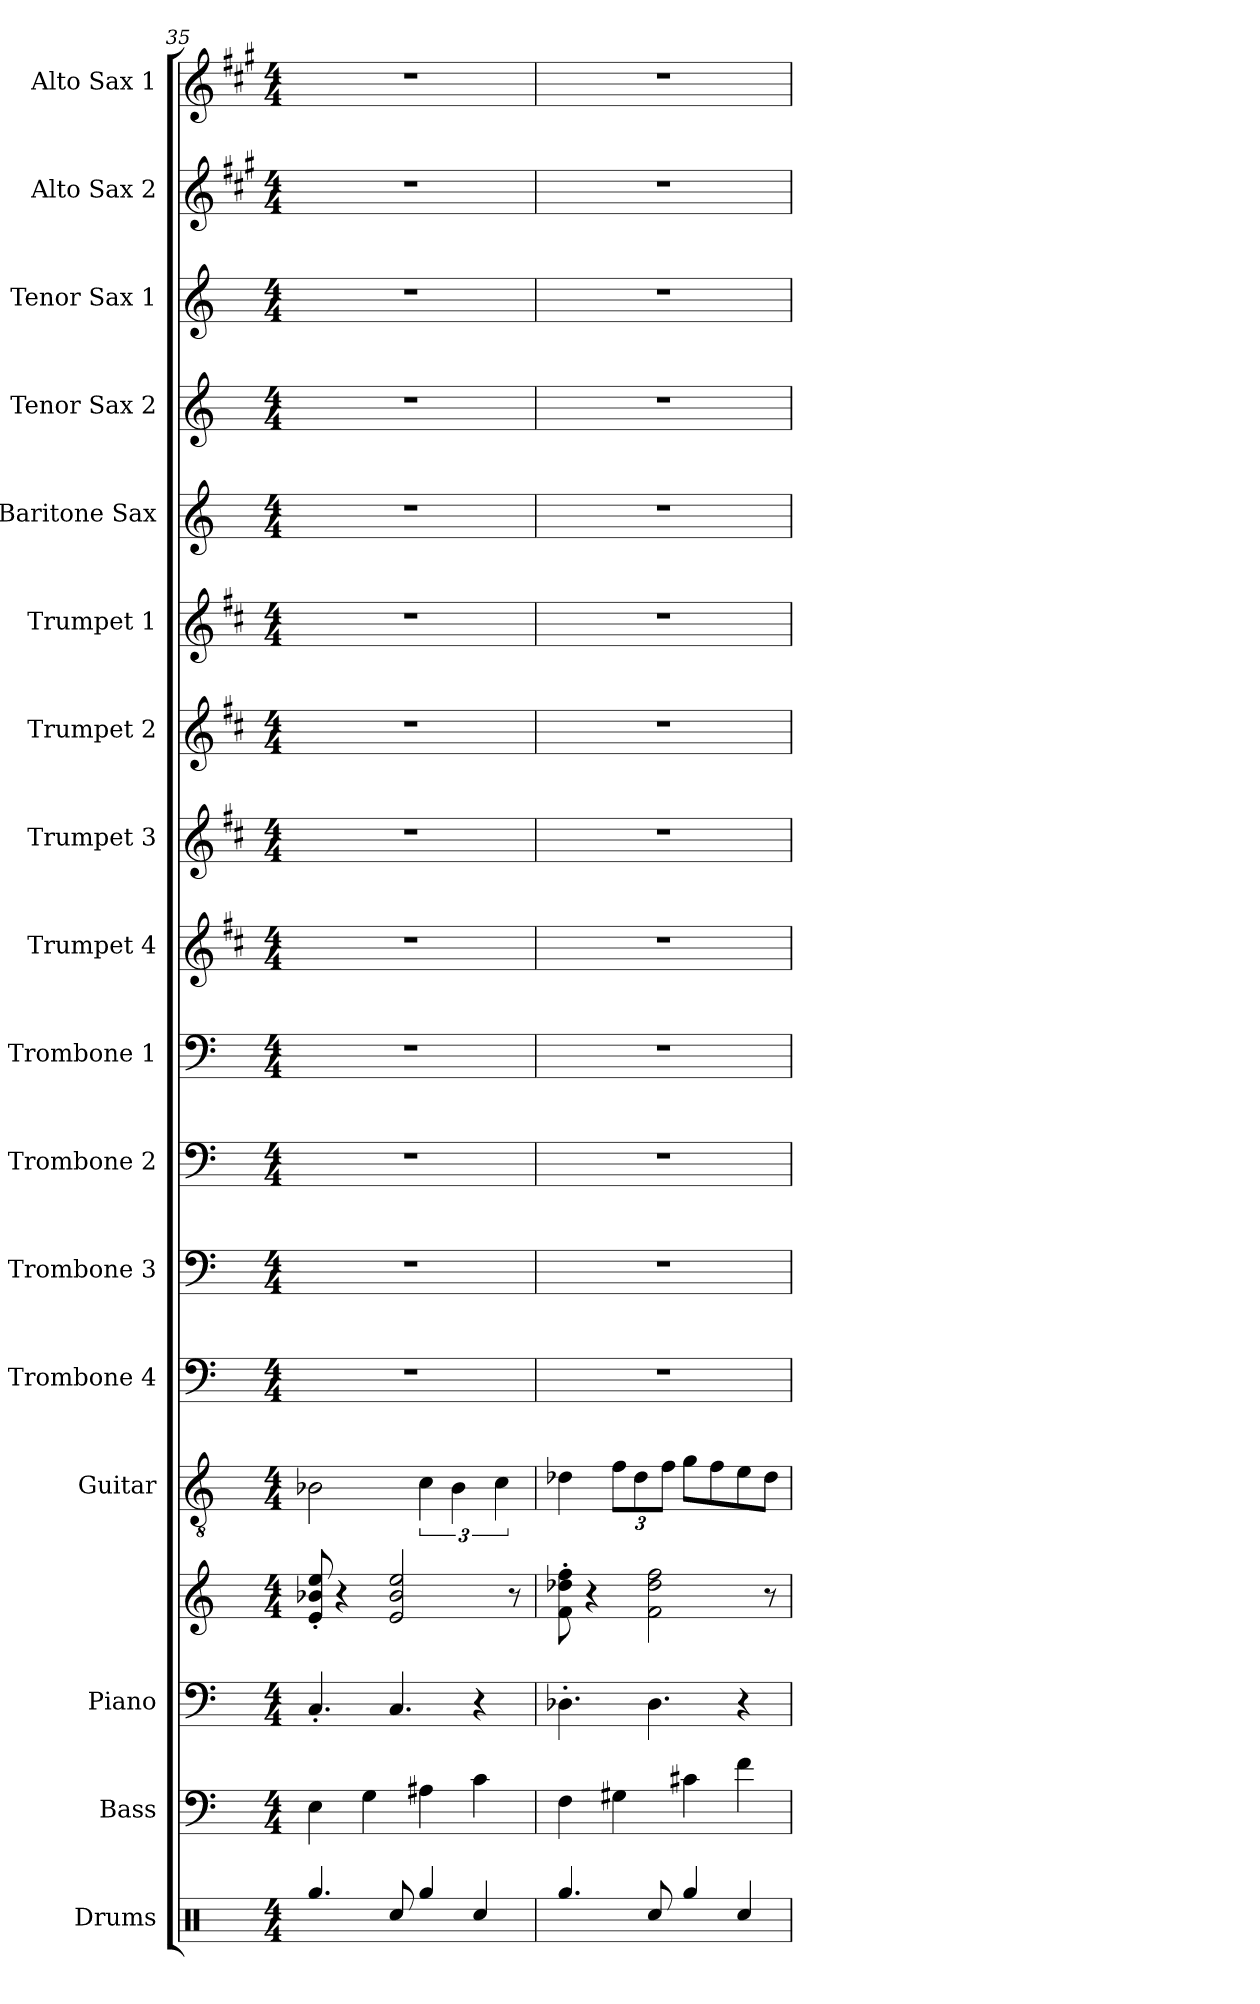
**kern	**kern	**kern	**kern	**kern	**kern	**kern	**kern	**kern	**kern	**kern	**kern	**kern	**kern	**kern	**kern	**kern	**kern
*part17	*part16	*part15	*part15	*part14	*part13	*part12	*part11	*part10	*part9	*part8	*part7	*part6	*part5	*part4	*part3	*part2	*part1
*staff18	*staff17	*staff16	*staff15	*staff14	*staff13	*staff12	*staff11	*staff10	*staff9	*staff8	*staff7	*staff6	*staff5	*staff4	*staff3	*staff2	*staff1
*I"Drums	*I"Bass	*I"Piano	*	*I"Guitar	*I"Trombone 4	*I"Trombone 3	*I"Trombone 2	*I"Trombone 1	*I"Trumpet 4	*I"Trumpet 3	*I"Trumpet 2	*I"Trumpet 1	*I"Baritone Sax	*I"Tenor Sax 2	*I"Tenor Sax 1	*I"Alto Sax 2	*I"Alto Sax 1
*I'Drums	*I'Bass	*I'Piano	*	*I'Gtr.	*I'Tbn. 4	*I'Tbn. 3	*I'Tbn. 2	*I'Tbn. 1	*I'Tpt. 4	*I'Tpt. 3	*I'Tpt. 2	*I'Tpt. 1	*I'Bari	*I'Tenor 2	*I'Tenor 1	*I'Alto 2	*I'Alto 1
*clefX	*clefF4	*clefF4	*clefG2	*clefGv2	*clefF4	*clefF4	*clefF4	*clefF4	*clefG2	*clefG2	*clefG2	*clefG2	*clefG2	*clefG2	*clefG2	*clefG2	*clefG2
*	*ITrd7c12	*	*	*	*	*	*	*	*ITrd1c2	*ITrd1c2	*ITrd1c2	*ITrd1c2	*ITrd12c21	*ITrd8c14	*ITrd8c14	*ITrd5c9	*ITrd5c9
*k[]	*k[]	*k[]	*k[]	*k[]	*k[]	*k[]	*k[]	*k[]	*k[]	*k[]	*k[]	*k[]	*k[]	*k[]	*k[]	*k[]	*k[]
*M4/4	*M4/4	*M4/4	*M4/4	*M4/4	*M4/4	*M4/4	*M4/4	*M4/4	*M4/4	*M4/4	*M4/4	*M4/4	*M4/4	*M4/4	*M4/4	*M4/4	*M4/4
=35	=35	=35	=35	=35	=35	=35	=35	=35	=35	=35	=35	=35	=35	=35	=35	=35	=35
4.Rgg/	4EE\	4.C'/	8e/' 8b-X/' 8ee/'	2B-X\	1r	1r	1r	1r	1r	1r	1r	1r	1r	1r	1r	1r	1r
.	.	.	4r	.	.	.	.	.	.	.	.	.	.	.	.	.	.
.	4GG\	.	.	.	.	.	.	.	.	.	.	.	.	.	.	.	.
8Rcc/	.	4.C/	2e/ 2b-/ 2ee/	.	.	.	.	.	.	.	.	.	.	.	.	.	.
4Rgg/	4AA#X\	.	.	6c\	.	.	.	.	.	.	.	.	.	.	.	.	.
.	.	.	.	6B-\	.	.	.	.	.	.	.	.	.	.	.	.	.
4Rcc/	4C\	4r	.	.	.	.	.	.	.	.	.	.	.	.	.	.	.
.	.	.	.	6c\	.	.	.	.	.	.	.	.	.	.	.	.	.
.	.	.	8r	.	.	.	.	.	.	.	.	.	.	.	.	.	.
=36	=36	=36	=36	=36	=36	=36	=36	=36	=36	=36	=36	=36	=36	=36	=36	=36	=36
4.Rgg/	4FF\	4.D-X'\	8f\' 8dd-X\' 8ff\'	4d-X\	1r	1r	1r	1r	1r	1r	1r	1r	1r	1r	1r	1r	1r
.	.	.	4r	.	.	.	.	.	.	.	.	.	.	.	.	.	.
*	*	*	*	*Xbrackettup	*	*	*	*	*	*	*	*	*	*	*	*	*
.	4GG#X\	.	.	12f\L	.	.	.	.	.	.	.	.	.	.	.	.	.
.	.	.	.	12d-\	.	.	.	.	.	.	.	.	.	.	.	.	.
8Rcc/	.	4.D-\	2f\ 2dd-\ 2ff\	.	.	.	.	.	.	.	.	.	.	.	.	.	.
.	.	.	.	12f\J	.	.	.	.	.	.	.	.	.	.	.	.	.
4Rgg/	4C#X\	.	.	8g\L	.	.	.	.	.	.	.	.	.	.	.	.	.
.	.	.	.	8f\	.	.	.	.	.	.	.	.	.	.	.	.	.
4Rcc/	4F\	4r	.	8e\	.	.	.	.	.	.	.	.	.	.	.	.	.
.	.	.	8r	8d-\J	.	.	.	.	.	.	.	.	.	.	.	.	.
=	=	=	=	=	=	=	=	=	=	=	=	=	=	=	=	=	=
*-	*-	*-	*-	*-	*-	*-	*-	*-	*-	*-	*-	*-	*-	*-	*-	*-	*-
